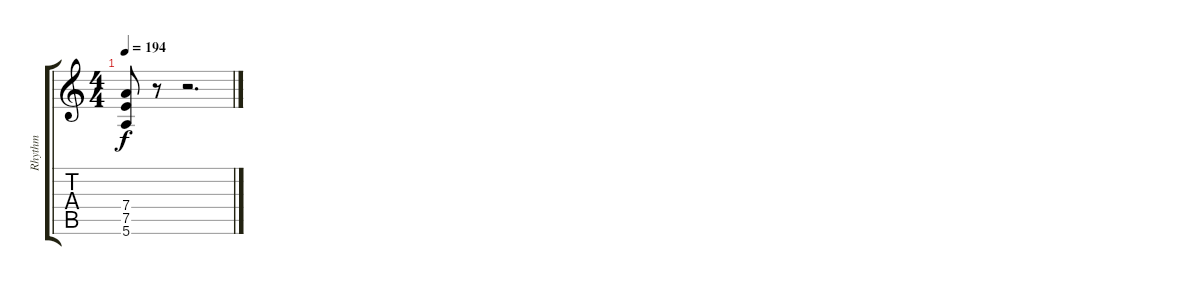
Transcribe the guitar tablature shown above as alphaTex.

\track ("Rhythm" "Rhythm") {instrument distortionguitar}
\staff {score tabs}
\tuning (E4 B3 G3 D3 A2 E2) {hide}
\ts (4 4)
\tempo 194
\clef g2
\ks aminor
(7.4 7.5 5.6).8{dy f} r.8 r.2{d}
